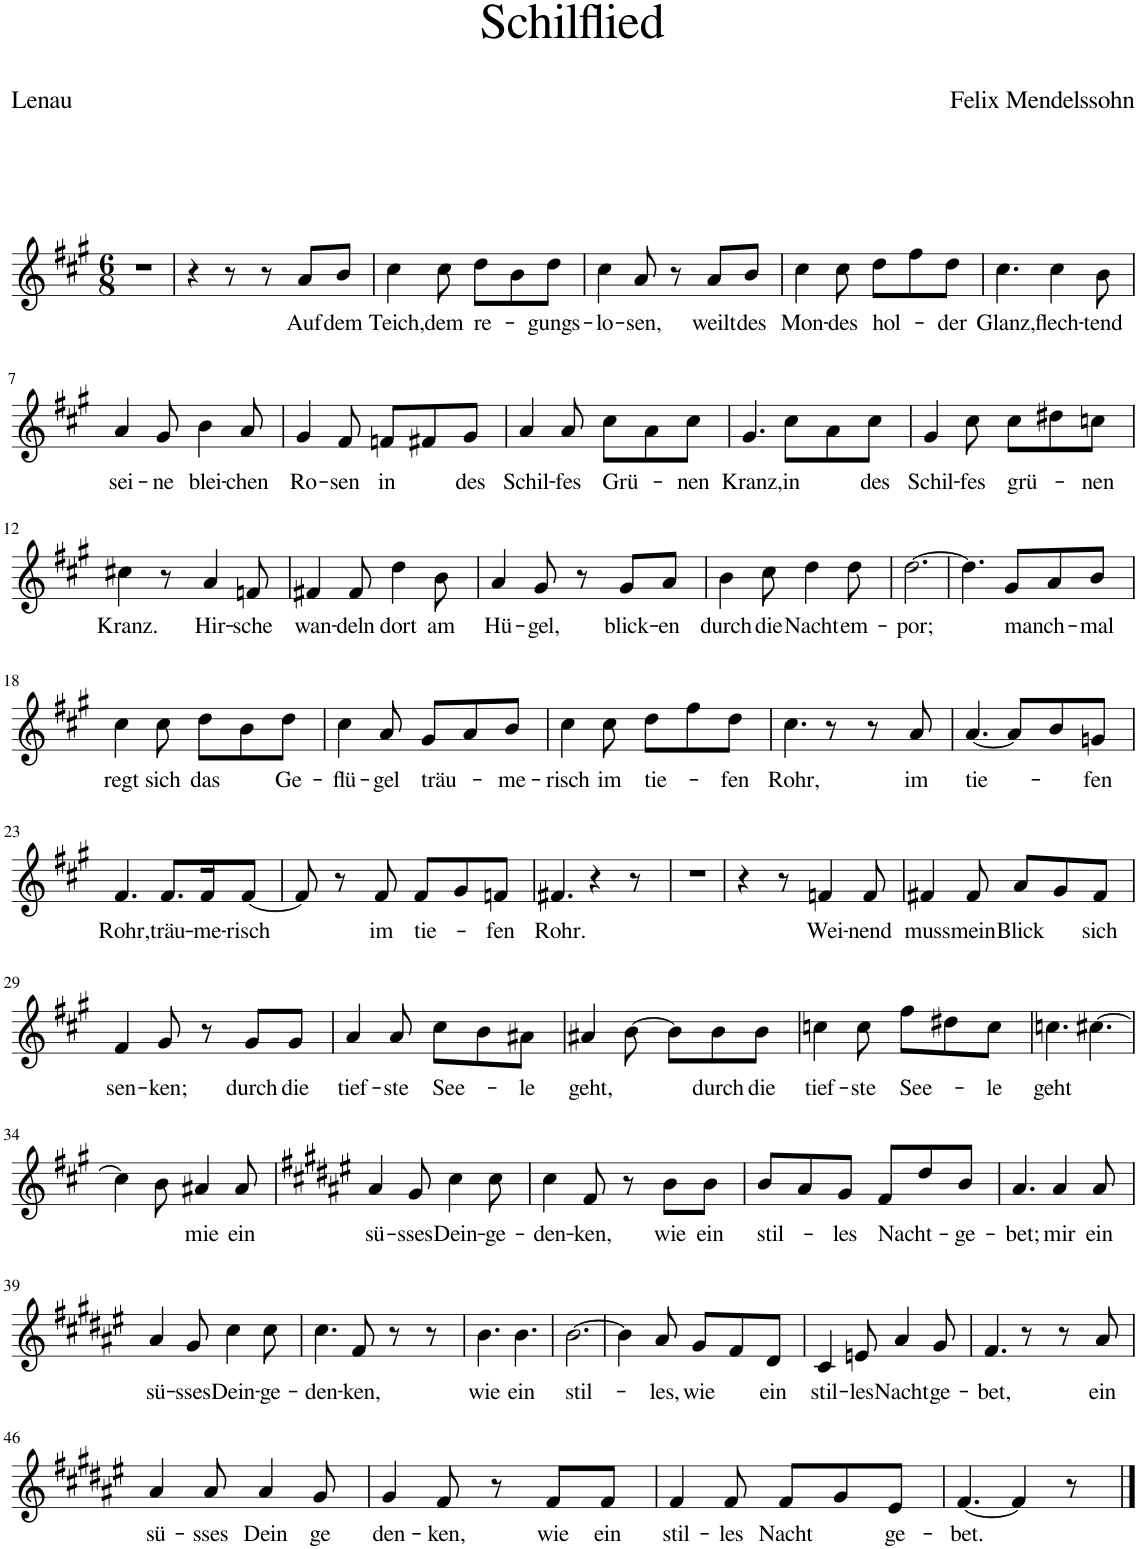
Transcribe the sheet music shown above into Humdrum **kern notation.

**kern	**text
*part1	*part1
*staff1	*staff1
*I"Piano	*
*I'Pno	*
*clefG2	*
*k[f#c#g#]	*
*M6/8	*
=1	=1
2.r	.
=2	=2
4r	.
8r	.
8r	.
!	!LO:LY:b
8a/L	Auf
!	!LO:LY:b
8b/J	dem
=3	=3
!	!LO:LY:b
4cc#\	Teich,
!	!LO:LY:b
8cc#\	dem
!	!LO:LY:b
8dd\L	re-
8b\	.
!	!LO:LY:b
8dd\J	-gungs-
=4	=4
!	!LO:LY:b
4cc#\	-lo-
!	!LO:LY:b
8a/	-sen,
8r	.
!	!LO:LY:b
8a/L	weilt
!	!LO:LY:b
8b/J	des
=5	=5
!	!LO:LY:b
4cc#\	Mon-
!	!LO:LY:b
8cc#\	-des
!	!LO:LY:b
8dd\L	hol-
8ff#\	.
!	!LO:LY:b
8dd\J	-der
=6	=6
!	!LO:LY:b
4.cc#\	Glanz,
!	!LO:LY:b
4cc#\	flech-
!	!LO:LY:b
8b\	-tend
!!LO:LB:g=z
=7	=7
!	!LO:LY:b
4a/	sei-
!	!LO:LY:b
8g#/	-ne
!	!LO:LY:b
4b\	blei-
!	!LO:LY:b
8a/	-chen
=8	=8
!	!LO:LY:b
4g#/	Ro-
!	!LO:LY:b
8f#/	-sen
!	!LO:LY:b
8fn/L	in
8f#X/	.
!	!LO:LY:b
8g#/J	des
=9	=9
!	!LO:LY:b
4a/	Schil-
!	!LO:LY:b
8a/	-fes
!	!LO:LY:b
8cc#\L	Grü-
8a\	.
!	!LO:LY:b
8cc#\J	-nen
=10	=10
!	!LO:LY:b
4.g#/	Kranz,
!	!LO:LY:b
8cc#\L	in
8a\	.
!	!LO:LY:b
8cc#\J	des
=11	=11
!	!LO:LY:b
4g#/	Schil-
!	!LO:LY:b
8cc#\	-fes
!	!LO:LY:b
8cc#\L	grü-
8dd#X\	.
!	!LO:LY:b
8ccn\J	-nen
!!LO:LB:g=z
=12	=12
!	!LO:LY:b
4cc#X\	Kranz.
8r	.
!	!LO:LY:b
4a/	Hir-
!	!LO:LY:b
8fn/	-sche
=13	=13
!	!LO:LY:b
4f#X/	wan-
!	!LO:LY:b
8f#/	-deln
!	!LO:LY:b
4dd\	dort
!	!LO:LY:b
8b\	am
=14	=14
!	!LO:LY:b
4a/	Hü-
!	!LO:LY:b
8g#/	-gel,
8r	.
!	!LO:LY:b
8g#/L	blick-
!	!LO:LY:b
8a/J	-en
=15	=15
!	!LO:LY:b
4b\	durch
!	!LO:LY:b
8cc#\	die
!	!LO:LY:b
4dd\	Nacht
!	!LO:LY:b
8dd\	em-
=16	=16
!	!LO:LY:b
[2.dd\	-por;
=17	=17
4.dd\]	.
!	!LO:LY:b
8g#/L	manch-
8a/	.
!	!LO:LY:b
8b/J	-mal
!!LO:LB:g=z
=18	=18
!	!LO:LY:b
4cc#\	regt
!	!LO:LY:b
8cc#\	sich
!	!LO:LY:b
8dd\L	das
8b\	.
!	!LO:LY:b
8dd\J	Ge-
=19	=19
!	!LO:LY:b
4cc#\	-flü-
!	!LO:LY:b
8a/	-gel
!	!LO:LY:b
8g#/L	träu-
8a/	.
!	!LO:LY:b
8b/J	-me-
=20	=20
!	!LO:LY:b
4cc#\	-risch
!	!LO:LY:b
8cc#\	im
!	!LO:LY:b
8dd\L	tie-
8ff#\	.
!	!LO:LY:b
8dd\J	-fen
=21	=21
!	!LO:LY:b
4.cc#\	Rohr,
8r	.
8r	.
!	!LO:LY:b
8a/	im
=22	=22
!	!LO:LY:b
[4.a/	tie-
8a/L]	.
8b/	.
!	!LO:LY:b
8gn/J	-fen
!!LO:LB:g=z
=23	=23
!	!LO:LY:b
4.f#/	Rohr,
!	!LO:LY:b
8.f#/L	träu-
!	!LO:LY:b
16f#/K	-me-
!	!LO:LY:b
[8f#/J	-risch
=24	=24
8f#/]	.
8r	.
!	!LO:LY:b
8f#/	im
!	!LO:LY:b
8f#/L	tie-
8g#/	.
!	!LO:LY:b
8fn/J	-fen
=25	=25
!	!LO:LY:b
4.f#X/	Rohr.
4r	.
8r	.
=26	=26
2.r	.
=27	=27
4r	.
8r	.
!	!LO:LY:b
4fn/	Wei-
!	!LO:LY:b
8f/	-nend
=28	=28
!	!LO:LY:b
4f#X/	muss
!	!LO:LY:b
8f#/	mein
!	!LO:LY:b
8a/L	Blick
8g#/	.
!	!LO:LY:b
8f#/J	sich
!!LO:LB:g=z
=29	=29
!	!LO:LY:b
4f#/	sen-
!	!LO:LY:b
8g#/	-ken;
8r	.
!	!LO:LY:b
8g#/L	durch
!	!LO:LY:b
8g#/J	die
=30	=30
!	!LO:LY:b
4a/	tief-
!	!LO:LY:b
8a/	-ste
!	!LO:LY:b
8cc#\L	See-
8b\	.
!	!LO:LY:b
8a#X\J	-le
=31	=31
!	!LO:LY:b
4a#X/	geht,
[8b\	.
8b\L]	.
!	!LO:LY:b
8b\	durch
!	!LO:LY:b
8b\J	die
=32	=32
!	!LO:LY:b
4ccn\	tief-
!	!LO:LY:b
8cc\	-ste
!	!LO:LY:b
8ff#\L	See-
8dd#X\	.
!	!LO:LY:b
8cc\J	-le
=33	=33
!	!LO:LY:b
4.ccn\	geht
[4.cc#X\	.
!!LO:LB:g=z
=34	=34
4cc#\]	.
8b\	.
!	!LO:LY:b
4a#X/	mie
!	!LO:LY:b
8a#/	ein
=35	=35
*k[f#c#g#d#a#e#]	*
!	!LO:LY:b
4a#/	sü-
!	!LO:LY:b
8g#/	-sses
!	!LO:LY:b
4cc#\	Dein-
!	!LO:LY:b
8cc#\	-ge-
=36	=36
!	!LO:LY:b
4cc#\	-den-
!	!LO:LY:b
8f#/	-ken,
8r	.
!	!LO:LY:b
8b\L	wie
!	!LO:LY:b
8b\J	ein
=37	=37
!	!LO:LY:b
8b/L	stil-
8a#/	.
!	!LO:LY:b
8g#/J	-les
!	!LO:LY:b
8f#/L	Nacht-
8dd#/	.
!	!LO:LY:b
8b/J	-ge-
=38	=38
!	!LO:LY:b
4.a#/	-bet;
!	!LO:LY:b
4a#/	mir
!	!LO:LY:b
8a#/	ein
!!LO:LB:g=z
=39	=39
!	!LO:LY:b
4a#/	sü-
!	!LO:LY:b
8g#/	-sses
!	!LO:LY:b
4cc#\	Dein-
!	!LO:LY:b
8cc#\	-ge-
=40	=40
!	!LO:LY:b
4.cc#\	-den-
!	!LO:LY:b
8f#/	-ken,
8r	.
8r	.
=41	=41
!	!LO:LY:b
4.b\	wie
!	!LO:LY:b
4.b\	ein
=42	=42
!	!LO:LY:b
[2.b\	stil-
=43	=43
4b\]	.
!	!LO:LY:b
8a#/	-les,
!	!LO:LY:b
8g#/L	wie
8f#/	.
!	!LO:LY:b
8d#/J	ein
=44	=44
!	!LO:LY:b
4c#/	stil-
!	!LO:LY:b
8en/	-les
!	!LO:LY:b
4a#/	Nacht
!	!LO:LY:b
8g#/	ge-
=45	=45
!	!LO:LY:b
4.f#/	-bet,
8r	.
8r	.
!	!LO:LY:b
8a#/	ein
!!LO:LB:g=z
=46	=46
!	!LO:LY:b
4a#/	sü-
!	!LO:LY:b
8a#/	-sses
!	!LO:LY:b
4a#/	Dein
!	!LO:LY:b
8g#/	ge
=47	=47
!	!LO:LY:b
4g#/	den-
!	!LO:LY:b
8f#/	-ken,
8r	.
!	!LO:LY:b
8f#/L	wie
!	!LO:LY:b
8f#/J	ein
=48	=48
!	!LO:LY:b
4f#/	stil-
!	!LO:LY:b
8f#/	-les
!	!LO:LY:b
8f#/L	Nacht
8g#/	.
!	!LO:LY:b
8e#/J	ge-
=49	=49
!	!LO:LY:b
[4.f#/	-bet.
4f#/]	.
8r	.
==	==
*-	*-
